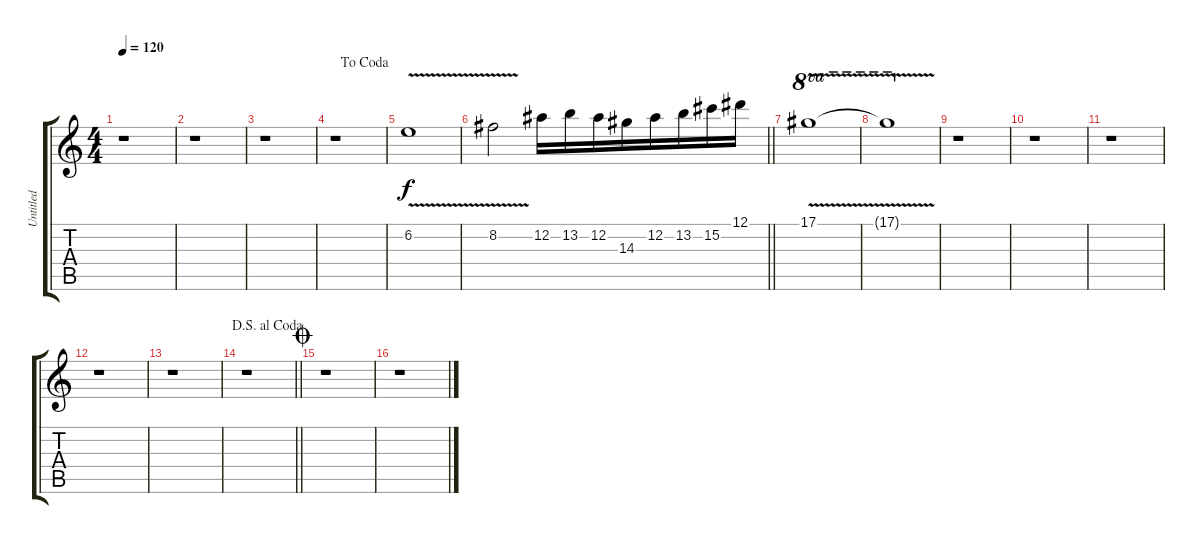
\track ("Untitled" "Untitled") {instrument overdrivenguitar}
\staff {score tabs}
\tuning (Eb4 Bb3 Gb3 Db3 Ab2 Eb2) {hide}
\ts (4 4)
\tempo 120
\clef g2
\ks c
r.1{dy f} |
r.1 |
r.1 |
\jump dacoda
r.1 |
6.2{v}.1 |
\barLineRight lightlight
8.2{v}.2{beam merge} 12.2.16{beam merge} 13.2.16{beam merge} 12.2.16{beam merge} 14.3.16{beam merge} 12.2.16 13.2.16 15.2.16{beam merge} 12.1.16 |
17.1{v}.1{ot 8va} |
17.1{v t}.1{ot 8va} |
r.1 |
r.1 |
r.1 |
r.1 |
r.1 |
\jump dalsegnoalcoda
\barLineRight lightlight
r.1 |
\jump coda
r.1 |
r.1
